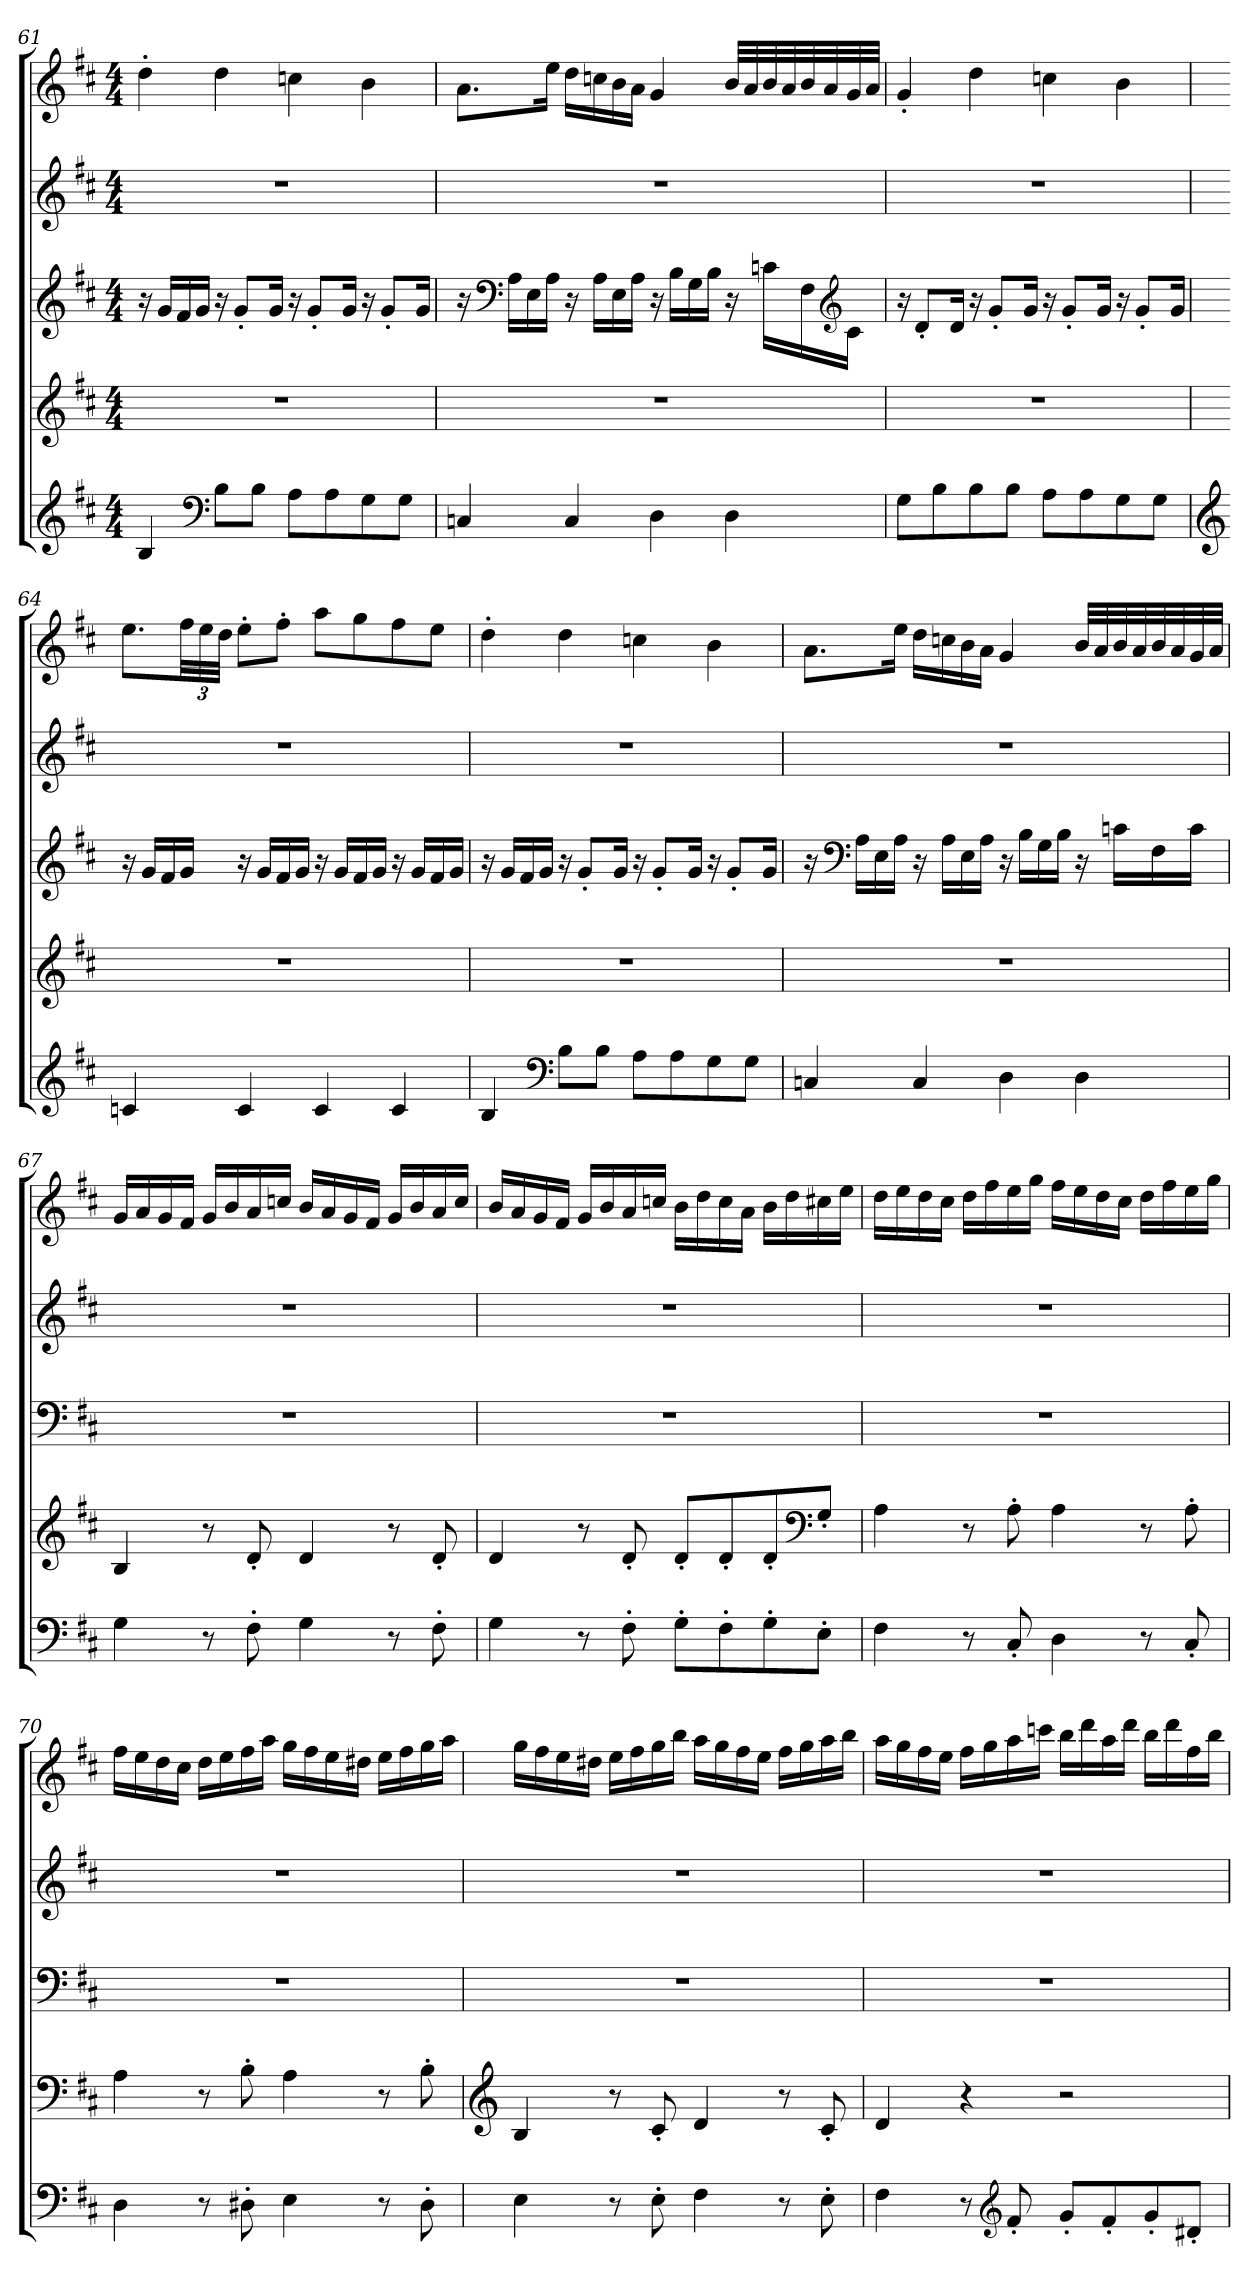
**kern	**kern	**kern	**kern	**kern
*part5	*part4	*part3	*part2	*part1
*staff5	*staff4	*staff3	*staff2	*staff1
!!LO:PB:g=z
*clefG2	*clefG2	*clefG2	*clefG2	*clefG2
*k[f#c#]	*k[f#c#]	*k[f#c#]	*k[f#c#]	*k[f#c#]
*M4/4	*M4/4	*M4/4	*M4/4	*M4/4
=61	=61	=61	=61	=61
4B/	1r	16r	1r	4dd'\
.	.	16g/LL	.	.
.	.	16f#/	.	.
.	.	16g/JJ	.	.
*clefF4	*	*	*	*
*	*	*	*	*MM130
8B\L	.	16r	.	4dd\
.	.	8g'/L	.	.
8B\J	.	.	.	.
.	.	16g/Jk	.	.
8A\L	.	16r	.	4ccn\
.	.	8g'/L	.	.
8A\	.	.	.	.
.	.	16g/Jk	.	.
8G\	.	16r	.	4b\
.	.	8g'/L	.	.
8G\J	.	.	.	.
.	.	16g/Jk	.	.
=62	=62	=62	=62	=62
*	*	*	*	*MM130
4Cn/	1r	16r	1r	8.a\L
*	*	*clefF4	*	*
.	.	16A\LL	.	.
.	.	16E\	.	.
.	.	16A\JJ	.	16ee\Jk
4C/	.	16r	.	16dd\LL
.	.	16A\LL	.	16ccn\
.	.	16E\	.	16b\
*	*	*	*	*MM129
.	.	16A\JJ	.	16a\JJ
4D\	.	16r	.	4g/
.	.	16B\LL	.	.
.	.	16G\	.	.
.	.	16B\JJ	.	.
4D\	.	16r	.	32b/LLL
.	.	.	.	32a/
.	.	16cn\LL	.	32b/
.	.	.	.	32a/
.	.	16F#\	.	32b/
.	.	.	.	32a/
*	*	*clefG2	*	*
.	.	16c\JJ	.	32g/
*	*	*	*	*MM123
.	.	.	.	32a/JJJ
!!LO:LB:g=z
=63	=63	=63	=63	=63
8G\L	1r	16r	1r	4g'/
.	.	8d'/L	.	.
8B\	.	.	.	.
.	.	16d/Jk	.	.
*	*	*	*	*MM130
8B\	.	16r	.	4dd\
.	.	8g'/L	.	.
8B\J	.	.	.	.
.	.	16g/Jk	.	.
8A\L	.	16r	.	4ccn\
.	.	8g'/L	.	.
8A\	.	.	.	.
.	.	16g/Jk	.	.
8G\	.	16r	.	4b\
.	.	8g'/L	.	.
8G\J	.	.	.	.
.	.	16g/Jk	.	.
=64	=64	=64	=64	=64
*clefG2	*	*	*	*
*	*	*	*	*MM130
4cn/	1r	16r	1r	8.ee\L
.	.	16g/LL	.	.
.	.	16f#/	.	.
*	*	*	*	*Xbrackettup
.	.	16g/JJ	.	48ff#\LL
.	.	.	.	48ee\
.	.	.	.	48dd\JJJ
4c/	.	16r	.	8ee'\L
.	.	16g/LL	.	.
.	.	16f#/	.	8ff#'\J
.	.	16g/JJ	.	.
4c/	.	16r	.	8aa\L
.	.	16g/LL	.	.
.	.	16f#/	.	8gg\
.	.	16g/JJ	.	.
4c/	.	16r	.	8ff#\
.	.	16g/LL	.	.
.	.	16f#/	.	8ee\J
.	.	16g/JJ	.	.
!!LO:PB:g=z
=65	=65	=65	=65	=65
4B/	1r	16r	1r	4dd'\
.	.	16g/LL	.	.
.	.	16f#/	.	.
.	.	16g/JJ	.	.
*clefF4	*	*	*	*
*	*	*	*	*MM130
8B\L	.	16r	.	4dd\
.	.	8g'/L	.	.
8B\J	.	.	.	.
.	.	16g/Jk	.	.
8A\L	.	16r	.	4ccn\
.	.	8g'/L	.	.
8A\	.	.	.	.
.	.	16g/Jk	.	.
8G\	.	16r	.	4b\
.	.	8g'/L	.	.
8G\J	.	.	.	.
.	.	16g/Jk	.	.
=66	=66	=66	=66	=66
*	*	*	*	*MM130
4Cn/	1r	16r	1r	8.a\L
*	*	*clefF4	*	*
.	.	16A\LL	.	.
.	.	16E\	.	.
.	.	16A\JJ	.	16ee\Jk
4C/	.	16r	.	16dd\LL
.	.	16A\LL	.	16ccn\
.	.	16E\	.	16b\
*	*	*	*	*MM129
.	.	16A\JJ	.	16a\JJ
4D\	.	16r	.	4g/
.	.	16B\LL	.	.
.	.	16G\	.	.
.	.	16B\JJ	.	.
4D\	.	16r	.	32b/LLL
.	.	.	.	32a/
.	.	16cn\LL	.	32b/
.	.	.	.	32a/
.	.	16F#\	.	32b/
.	.	.	.	32a/
.	.	16c\JJ	.	32g/
*	*	*	*	*MM123
.	.	.	.	32a/JJJ
!!LO:LB:g=z
=67	=67	=67	=67	=67
*	*	*	*	*MM130
4G\	4B/	1r	1r	16g/LL
.	.	.	.	16a/
.	.	.	.	16g/
.	.	.	.	16f#/JJ
8r	8r	.	.	16g/LL
.	.	.	.	16b/
8F#'\	8d'/	.	.	16a/
.	.	.	.	16ccn/JJ
4G\	4d/	.	.	16b/LL
.	.	.	.	16a/
.	.	.	.	16g/
.	.	.	.	16f#/JJ
8r	8r	.	.	16g/LL
.	.	.	.	16b/
8F#'\	8d'/	.	.	16a/
.	.	.	.	16cc/JJ
=68	=68	=68	=68	=68
4G\	4d/	1r	1r	16b/LL
.	.	.	.	16a/
.	.	.	.	16g/
.	.	.	.	16f#/JJ
8r	8r	.	.	16g/LL
.	.	.	.	16b/
8F#'\	8d'/	.	.	16a/
.	.	.	.	16ccn/JJ
8G'\L	8d'/L	.	.	16b\LL
.	.	.	.	16dd\
8F#'\	8d'/	.	.	16cc\
.	.	.	.	16a\JJ
8G'\	8d'/	.	.	16b\LL
.	.	.	.	16dd\
*	*clefF4	*	*	*
8E'\J	8G'/J	.	.	16cc#X\
*	*	*	*	*MM129
.	.	.	.	16ee\JJ
!!LO:PB:g=z
=69	=69	=69	=69	=69
*	*	*	*	*MM130
4F#\	4A\	1r	1r	16dd\LL
.	.	.	.	16ee\
.	.	.	.	16dd\
.	.	.	.	16cc#\JJ
8r	8r	.	.	16dd\LL
.	.	.	.	16ff#\
8C#'/	8A'\	.	.	16ee\
.	.	.	.	16gg\JJ
4D\	4A\	.	.	16ff#\LL
.	.	.	.	16ee\
.	.	.	.	16dd\
.	.	.	.	16cc#\JJ
8r	8r	.	.	16dd\LL
.	.	.	.	16ff#\
8C#'/	8A'\	.	.	16ee\
.	.	.	.	16gg\JJ
=70	=70	=70	=70	=70
4D\	4A\	1r	1r	16ff#\LL
.	.	.	.	16ee\
.	.	.	.	16dd\
.	.	.	.	16cc#\JJ
8r	8r	.	.	16dd\LL
.	.	.	.	16ee\
8D#X'\	8B'\	.	.	16ff#\
.	.	.	.	16aa\JJ
4E\	4A\	.	.	16gg\LL
.	.	.	.	16ff#\
.	.	.	.	16ee\
.	.	.	.	16dd#X\JJ
8r	8r	.	.	16ee\LL
.	.	.	.	16ff#\
8D#'\	8B'\	.	.	16gg\
*	*	*	*	*MM129
.	.	.	.	16aa\JJ
!!LO:LB:g=z
=71	=71	=71	=71	=71
*	*clefG2	*	*	*
*	*	*	*	*MM130
4E\	4B/	1r	1r	16gg\LL
.	.	.	.	16ff#\
.	.	.	.	16ee\
.	.	.	.	16dd#X\JJ
8r	8r	.	.	16ee\LL
.	.	.	.	16ff#\
8E'\	8c#'/	.	.	16gg\
.	.	.	.	16bb\JJ
4F#\	4d/	.	.	16aa\LL
.	.	.	.	16gg\
.	.	.	.	16ff#\
.	.	.	.	16ee\JJ
8r	8r	.	.	16ff#\LL
.	.	.	.	16gg\
8E'\	8c#'/	.	.	16aa\
.	.	.	.	16bb\JJ
=72	=72	=72	=72	=72
4F#\	4d/	1r	1r	16aa\LL
.	.	.	.	16gg\
.	.	.	.	16ff#\
.	.	.	.	16ee\JJ
8r	4r	.	.	16ff#\LL
.	.	.	.	16gg\
*clefG2	*	*	*	*
8f#'/	.	.	.	16aa\
.	.	.	.	16cccn\JJ
8g'/L	2r	.	.	16bb\LL
.	.	.	.	16ddd\
8f#'/	.	.	.	16aa\
.	.	.	.	16ddd\JJ
8g'/	.	.	.	16bb\LL
.	.	.	.	16ddd\
8d#X'/J	.	.	.	16ff#\
.	.	.	.	16bb\JJ
=	=	=	=	=
*-	*-	*-	*-	*-
